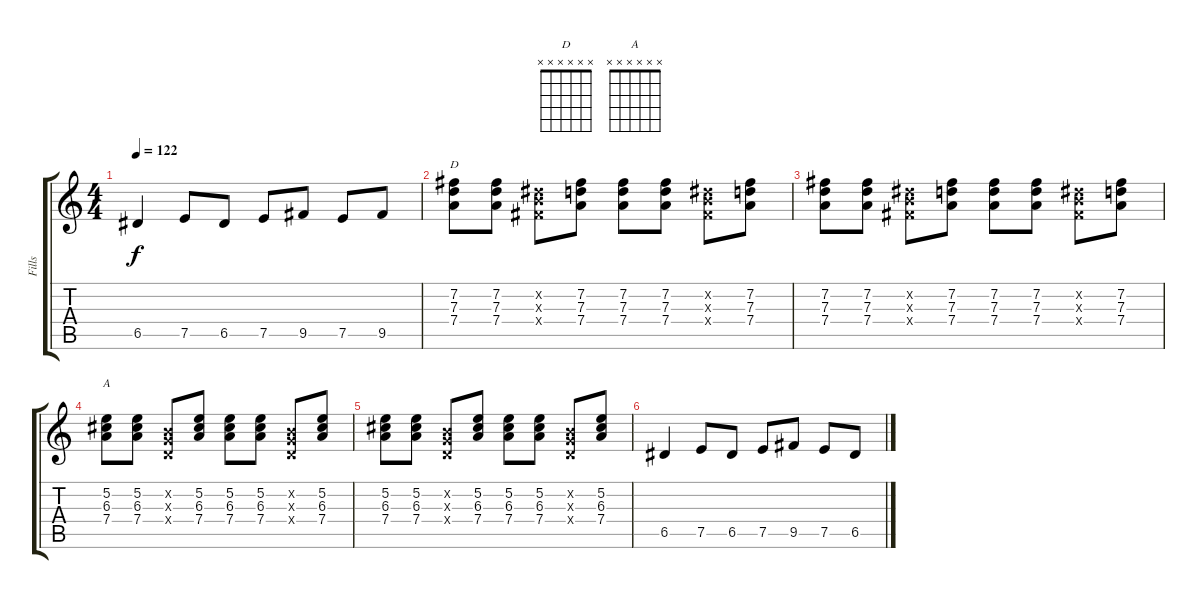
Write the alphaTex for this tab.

\track ("Fills" "Fills") {instrument overdrivenguitar}
\staff {score tabs}
\tuning (E4 B3 G3 D3 A2 E2) {hide}
\chord ("D" x x x x x x) {firstfret 0}
\chord ("A" x x x x x x) {firstfret 0}
\ts (4 4)
\tempo 122
\clef g2
\ks c
6.5{t}.4{dy f} 7.5.8 6.5.8 7.5.8 9.5.8 7.5.8 9.5.8 |
(7.2 7.3 7.4).8{ch "D" volume 3 balance 5} (7.2 7.3 7.4).8 (4.2{x} 4.3{x} 4.4{x}).8 (7.2 7.3 7.4).8 (7.2 7.3 7.4).8 (7.2 7.3 7.4).8 (4.2{x} 4.3{x} 4.4{x}).8 (7.2 7.3 7.4).8 |
(7.2 7.3 7.4).8 (7.2 7.3 7.4).8 (4.2{x} 4.3{x} 4.4{x}).8 (7.2 7.3 7.4).8 (7.2 7.3 7.4).8 (7.2 7.3 7.4).8 (4.2{x} 4.3{x} 4.4{x}).8 (7.2 7.3 7.4).8 |
(5.2 6.3 7.4).8{ch "A" volume 0} (5.2 6.3 7.4).8 (0.2{x} 0.3{x} 0.4{x}).8 (5.2 6.3 7.4).8 (5.2 6.3 7.4).8 (5.2 6.3 7.4).8 (0.2{x} 0.3{x} 0.4{x}).8 (5.2 6.3 7.4).8 |
(5.2 6.3 7.4).8 (5.2 6.3 7.4).8 (0.2{x} 0.3{x} 0.4{x}).8 (5.2 6.3 7.4).8 (5.2 6.3 7.4).8 (5.2 6.3 7.4).8 (0.2{x} 0.3{x} 0.4{x}).8 (5.2 6.3 7.4).8 |
6.5.4{volume 0 balance 8} 7.5.8 6.5.8 7.5.8 9.5.8 7.5.8 6.5.8
